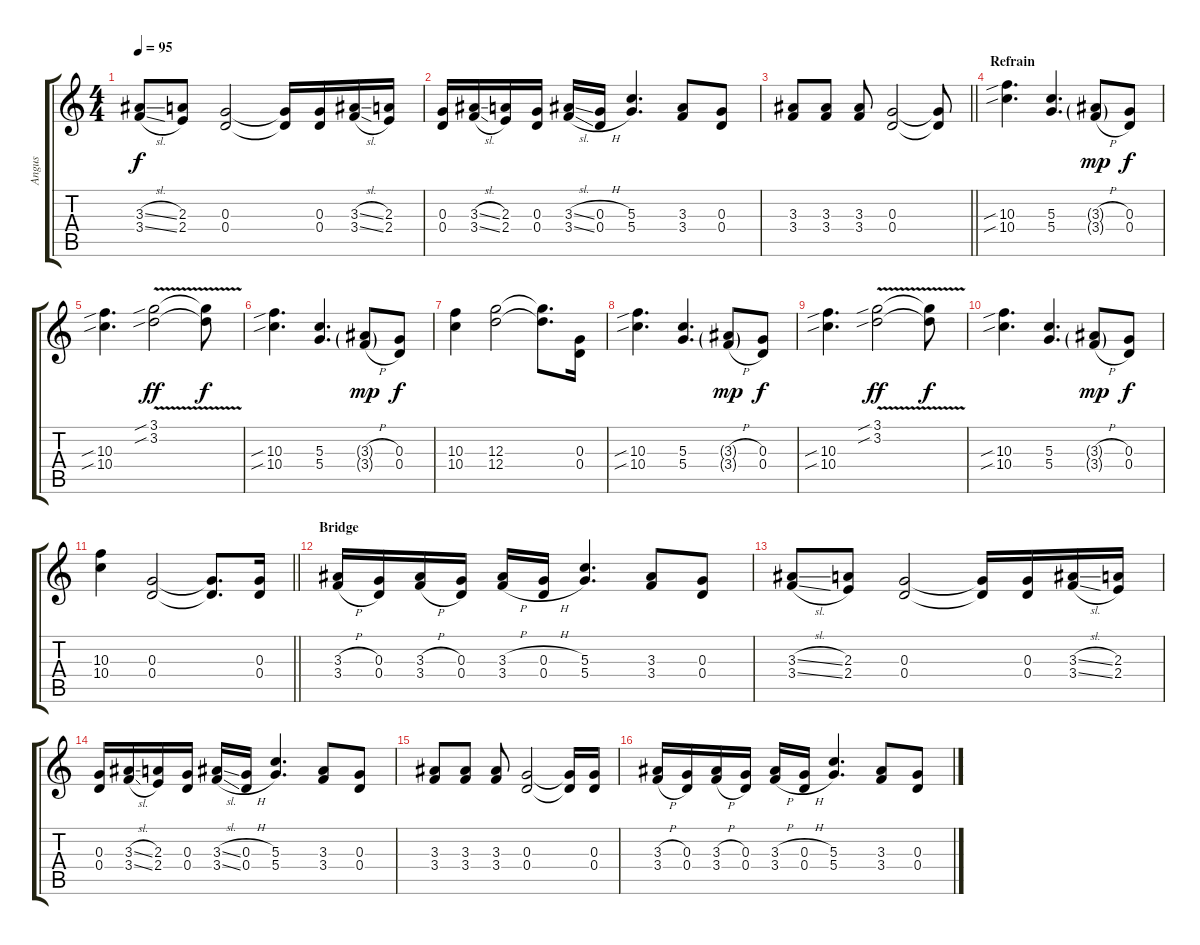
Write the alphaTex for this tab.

\track ("Angus" "Angus") {instrument overdrivenguitar}
\staff {score tabs}
\tuning (E4 B3 G3 D3 A2 E2) {hide}
\ts (4 4)
\tempo 95
\clef g2
\ks c
(3.3{sl} 3.4{sl}).8{dy f} (2.3 2.4).8 (0.3 0.4).2 (0.3{t} 0.4{t}).16 (0.3 0.4).16 (3.3{sl} 3.4{sl}).16 (2.3 2.4).16 |
(0.3 0.4).16 (3.3{sl} 3.4{sl}).16 (2.3 2.4).16 (0.3 0.4).16 (3.3{sl} 3.4{sl}).16 (0.3{h} 0.4{h}).16 (5.3 5.4).4{d} (3.3 3.4).8 (0.3 0.4).8 |
\barLineRight lightlight
(3.3 3.4).8 (3.3 3.4).8 (3.3 3.4).8 (0.3 0.4).2 (0.3{t} 0.4{t}).8 |
\section ("" "Refrain")
(10.3{sib} 10.4{sib}).4{d} (5.3 5.4).4{d} (3.3{h g} 3.4{h g}).8{dy mp} (0.3 0.4).8{dy f} |
(10.3{sib} 10.4{sib}).4{d} (3.1{v sib} 3.2{v sib}).2{dy ff} (3.1{t} 3.2{t}).8{dy f} |
(10.3{sib} 10.4{sib}).4{d} (5.3 5.4).4{d} (3.3{h g} 3.4{h g}).8{dy mp} (0.3 0.4).8{dy f} |
(10.3 10.4).4 (12.3 12.4).2 (12.3{t} 12.4{t}).8{d} (0.3 0.4).16 |
(10.3{sib} 10.4{sib}).4{d} (5.3 5.4).4{d} (3.3{h g} 3.4{h g}).8{dy mp} (0.3 0.4).8{dy f} |
(10.3{sib} 10.4{sib}).4{d} (3.1{v sib} 3.2{v sib}).2{dy ff} (3.1{t} 3.2{t}).8{dy f} |
(10.3{sib} 10.4{sib}).4{d} (5.3 5.4).4{d} (3.3{h g} 3.4{h g}).8{dy mp} (0.3 0.4).8{dy f} |
\barLineRight lightlight
(10.3 10.4).4 (0.3 0.4).2 (0.3{t} 0.4{t}).8{d} (0.3 0.4).16 |
\section ("" "Bridge")
(3.3{h} 3.4{h}).16 (0.3 0.4).16 (3.3{h} 3.4{h}).16 (0.3 0.4).16 (3.3{h} 3.4{h}).16 (0.3{h} 0.4{h}).16 (5.3 5.4).4{d} (3.3 3.4).8 (0.3 0.4).8 |
(3.3{sl} 3.4{sl}).8 (2.3 2.4).8 (0.3 0.4).2 (0.3{t} 0.4{t}).16 (0.3 0.4).16 (3.3{sl} 3.4{sl}).16 (2.3 2.4).16 |
(0.3 0.4).16 (3.3{sl} 3.4{sl}).16 (2.3 2.4).16 (0.3 0.4).16 (3.3{sl} 3.4{sl}).16 (0.3{h} 0.4{h}).16 (5.3 5.4).4{d} (3.3 3.4).8 (0.3 0.4).8 |
(3.3 3.4).8 (3.3 3.4).8 (3.3 3.4).8 (0.3 0.4).2 (0.3{t} 0.4{t}).16 (0.3 0.4).16 |
(3.3{h} 3.4{h}).16 (0.3 0.4).16 (3.3{h} 3.4{h}).16 (0.3 0.4).16 (3.3{h} 3.4{h}).16 (0.3{h} 0.4{h}).16 (5.3 5.4).4{d} (3.3 3.4).8 (0.3 0.4).8
